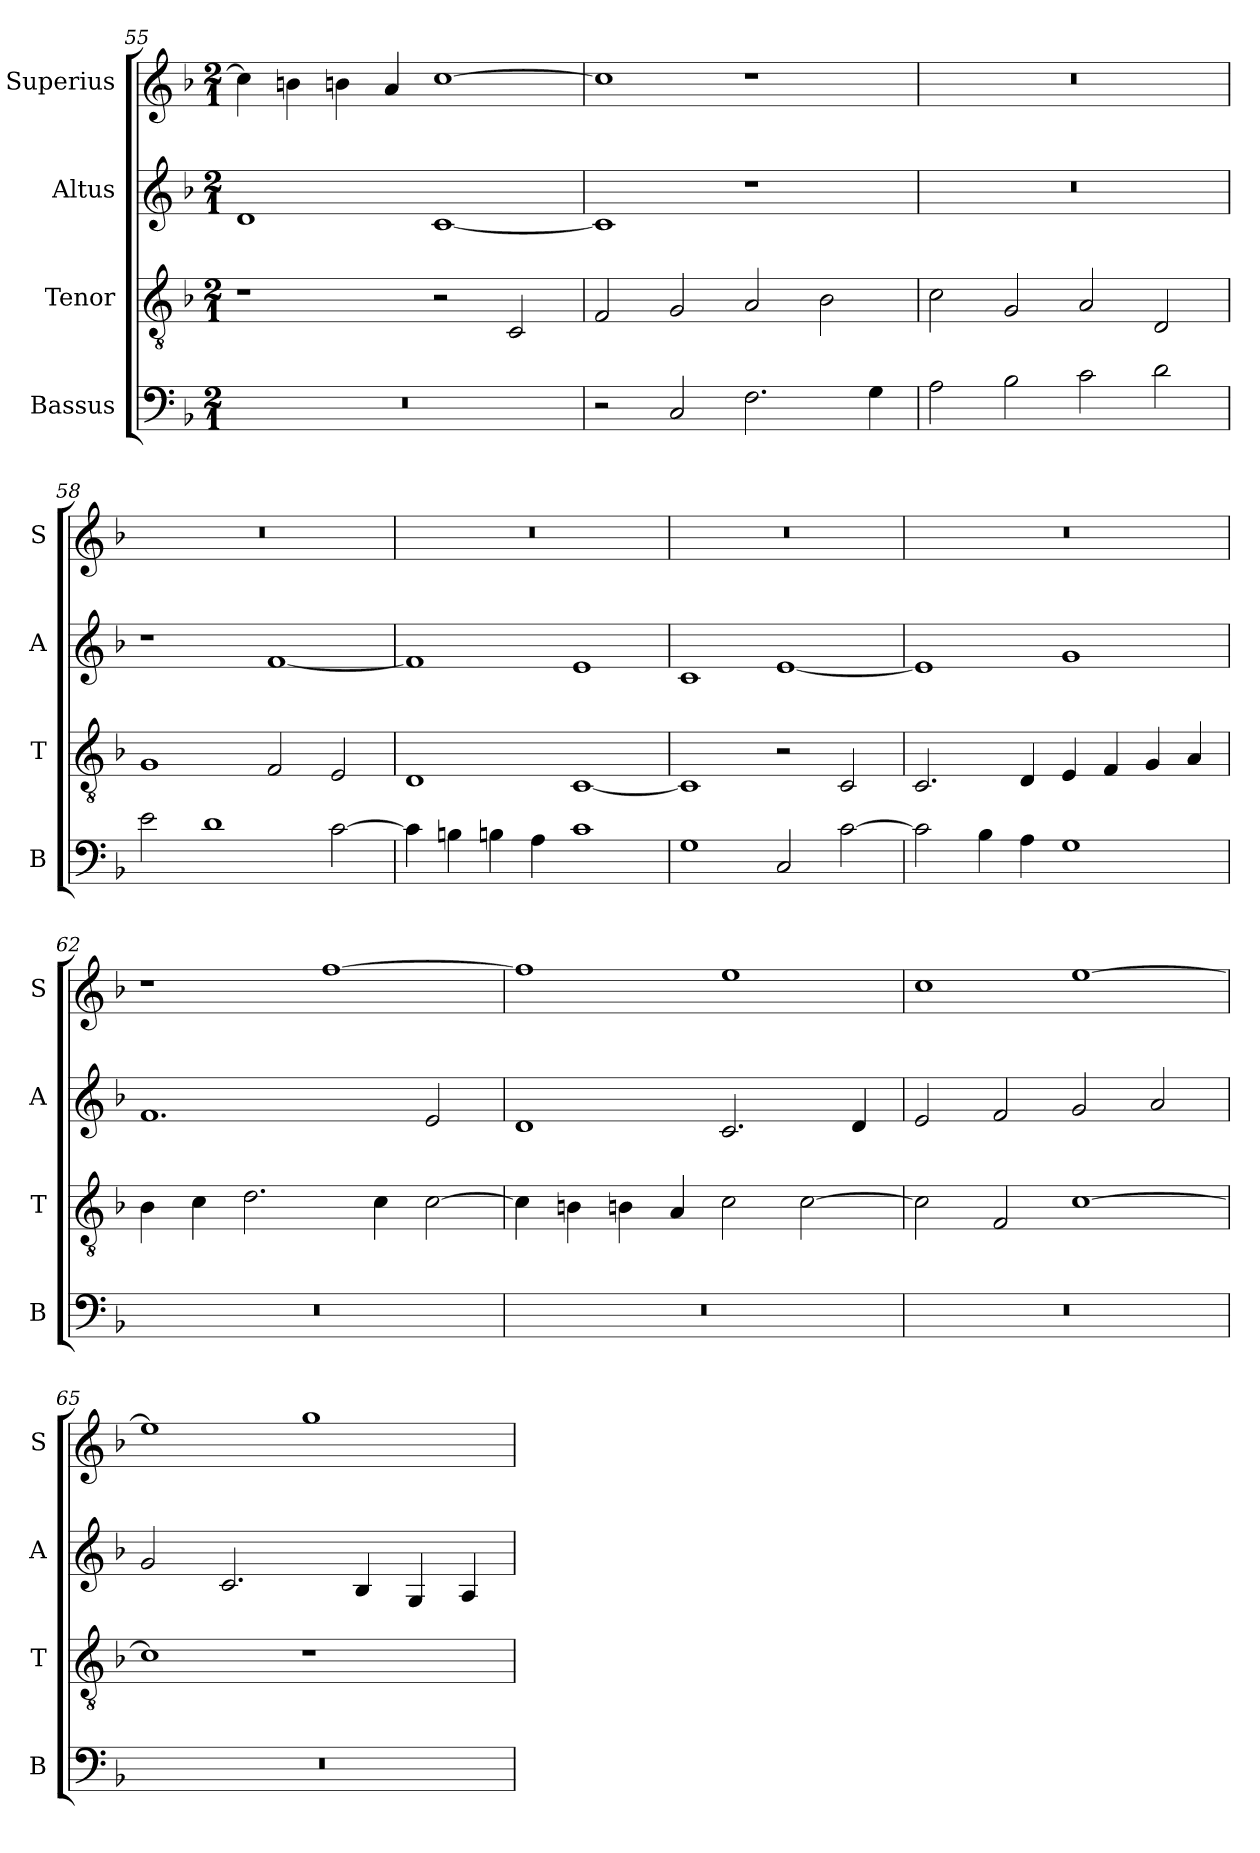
**kern	**kern	**kern	**kern
*part4	*part3	*part2	*part1
*staff4	*staff3	*staff2	*staff1
*I"Bassus	*I"Tenor	*I"Altus	*I"Superius
*I'B	*I'T	*I'A	*I'S
*clefF4	*clefGv2	*clefG2	*clefG2
*k[b-]	*k[b-]	*k[b-]	*k[b-]
*F:	*F:	*F:	*F:
*M2/1	*M2/1	*M2/1	*M2/1
=55	=55	=55	=55
0r	1r	1d	4cc]
.	.	.	4bn
.	.	.	4bn
.	.	.	4a
.	2r	[1c	[1cc
.	2C	.	.
=56	=56	=56	=56
2r	2F	1c]	1cc]
2C	2G	.	.
2.F	2A	1r	1r
.	2B-	.	.
4G	.	.	.
=57	=57	=57	=57
2A	2c	0r	0r
2B-	2G	.	.
2c	2A	.	.
2d	2D	.	.
=58	=58	=58	=58
2e	1G	1r	0r
1d	.	.	.
.	2F	[1f	.
[2c	2E	.	.
=59	=59	=59	=59
4c]	1D	1f]	0r
4Bn	.	.	.
4Bn	.	.	.
4A	.	.	.
1c	[1C	1e	.
=60	=60	=60	=60
1G	1C]	1c	0r
2C	2r	[1e	.
[2c	2C	.	.
=61	=61	=61	=61
2c]	2.C	1e]	0r
4B-	.	.	.
4A	4D	.	.
1G	4E	1g	.
.	4F	.	.
.	4G	.	.
.	4A	.	.
=62	=62	=62	=62
0r	4B-	1.f	1r
.	4c	.	.
.	2.d	.	.
.	.	.	[1ff
.	4c	.	.
.	[2c	2e	.
=63	=63	=63	=63
0r	4c]	1d	1ff]
.	4Bn	.	.
.	4Bn	.	.
.	4A	.	.
.	2c	2.c	1ee
.	[2c	.	.
.	.	4d	.
=64	=64	=64	=64
0r	2c]	2e	1cc
.	2F	2f	.
.	[1c	2g	[1ee
.	.	2a	.
=65	=65	=65	=65
0r	1c]	2g	1ee]
.	.	2.c	.
.	1r	.	1gg
.	.	4B-	.
.	.	4G	.
.	.	4A	.
=	=	=	=
*-	*-	*-	*-
